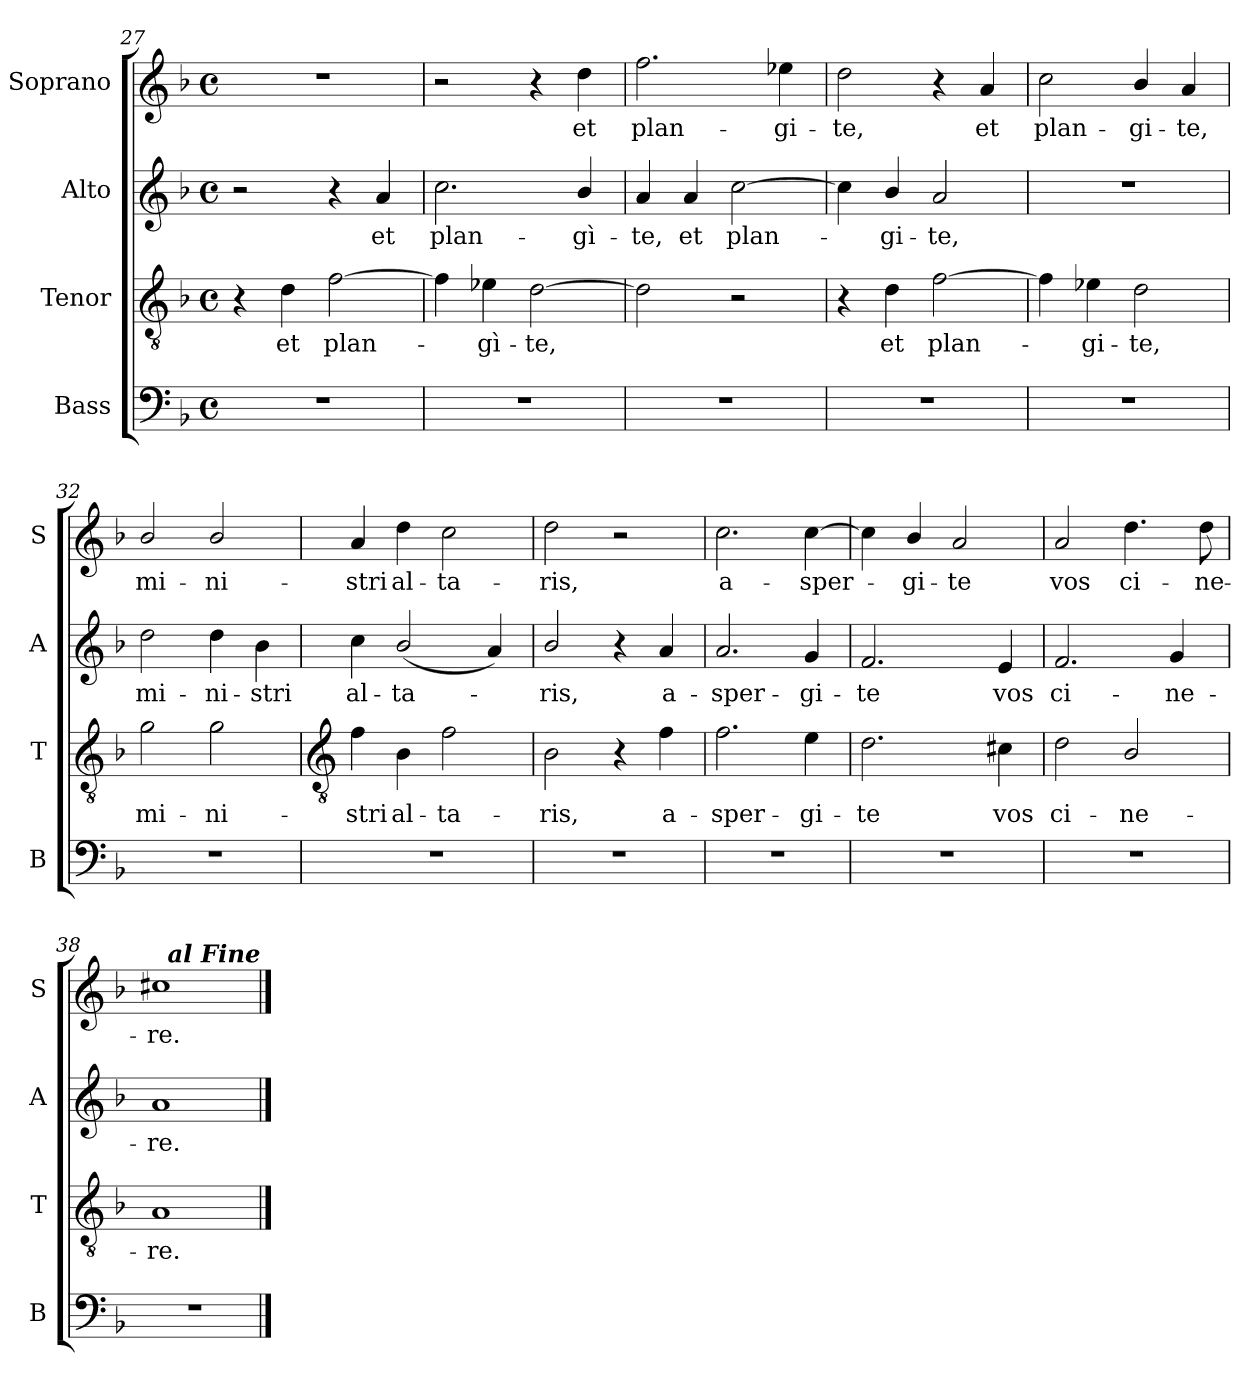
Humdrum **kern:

**kern	**kern	**text	**kern	**text	**kern	**text
*part4	*part3	*part3	*part2	*part2	*part1	*part1
*staff4	*staff3	*staff3	*staff2	*staff2	*staff1	*staff1
*I"Bass	*I"Tenor	*	*I"Alto	*	*I"Soprano	*
*I'B	*I'T	*	*I'A	*	*I'S	*
*clefF4	*clefGv2	*	*clefG2	*	*clefG2	*
*k[b-]	*k[b-]	*	*k[b-]	*	*k[b-]	*
*F:	*F:	*	*F:	*	*F:	*
*M4/4	*M4/4	*	*M4/4	*	*M4/4	*
*met(c)	*met(c)	*	*met(c)	*	*met(c)	*
=27	=27	=27	=27	=27	=27	=27
1r	4r	.	2r	.	1r	.
!	!	!LO:LY:b	!	!	!	!
.	4d	et	.	.	.	.
!	!	!LO:LY:b	!	!	!	!
.	[2f	plan-	4r	.	.	.
!	!	!	!	!LO:LY:b	!	!
.	.	.	4a	et	.	.
=28	=28	=28	=28	=28	=28	=28
!	!	!	!	!LO:LY:b	!	!
1r	4f]	.	2.cc	plan--	2r	.
!	!	!LO:LY:b	!	!	!	!
.	4e-X	gì-	.	.	.	.
!	!	!LO:LY:b	!	!	!	!
.	[2d	-te,	.	.	4r	.
!	!	!	!	!LO:LY:b	!	!LO:LY:b
.	.	.	4b-/	-gì-	4dd	et
=29	=29	=29	=29	=29	=29	=29
!	!	!	!	!LO:LY:b	!	!LO:LY:b
1r	2d]	.	4a	-te,	2.ff	plan-
!	!	!	!	!LO:LY:b	!	!
.	.	.	4a	et	.	.
!	!	!	!	!LO:LY:b	!	!
.	2r	.	[2cc	plan-	.	.
!	!	!	!	!	!	!LO:LY:b
.	.	.	.	.	4ee-X	-gi-
=30	=30	=30	=30	=30	=30	=30
!	!	!	!	!	!	!LO:LY:b
1r	4r	.	4cc]	.	2dd	-te,
!	!	!LO:LY:b	!	!LO:LY:b	!	!
.	4d	et	4b-/	gi-	.	.
!	!	!LO:LY:b	!	!LO:LY:b	!	!
.	[2f	plan-	2a	-te,	4r	.
!	!	!	!	!	!	!LO:LY:b
.	.	.	.	.	4a	et
=31	=31	=31	=31	=31	=31	=31
!	!	!	!	!	!	!LO:LY:b
1r	4f]	.	1r	.	2cc	plan-
!	!	!LO:LY:b	!	!	!	!
.	4e-X	gi-	.	.	.	.
!	!	!LO:LY:b	!	!	!	!LO:LY:b
.	2d	-te,	.	.	4b-/	-gi-
!	!	!	!	!	!	!LO:LY:b
.	.	.	.	.	4a	-te,
=32	=32	=32	=32	=32	=32	=32
!	!	!LO:LY:b	!	!LO:LY:b	!	!LO:LY:b
1r	2g	mi-	2dd	mi-	2b-/	mi-
!	!	!LO:LY:b	!	!LO:LY:b	!	!LO:LY:b
.	2g	-ni-	4dd	-ni-	2b-/	-ni-
!	!	!	!	!LO:LY:b	!	!
.	.	.	4b-	-stri	.	.
!!LO:LB:g=z
=33	=33	=33	=33	=33	=33	=33
*	*clefGv2	*	*	*	*	*
!	!	!LO:LY:b	!	!LO:LY:b	!	!LO:LY:b
1r	4f	-stri	4cc	al-	4a	-stri
!	!	!LO:LY:b	!	!LO:LY:b	!	!LO:LY:b
.	4B-	al-	(<2b-/	-ta-	4dd	al-
!	!	!LO:LY:b	!	!	!	!LO:LY:b
.	2f	-ta-	.	.	2cc	-ta-
.	.	.	4a)	.	.	.
=34	=34	=34	=34	=34	=34	=34
!	!	!LO:LY:b	!	!LO:LY:b	!	!LO:LY:b
1r	2B-	-ris,	2b-/	ris,	2dd	-ris,
.	4r	.	4r	.	2r	.
!	!	!LO:LY:b	!	!LO:LY:b	!	!
.	4f	a-	4a	a-	.	.
=35	=35	=35	=35	=35	=35	=35
!	!	!LO:LY:b	!	!LO:LY:b	!	!LO:LY:b
1r	2.f	-sper-	2.a	-sper-	2.cc	a-
!	!	!LO:LY:b	!	!LO:LY:b	!	!LO:LY:b
.	4e	-gi-	4g	-gi-	[4cc	-sper-
=36	=36	=36	=36	=36	=36	=36
!	!	!LO:LY:b	!	!LO:LY:b	!	!
1r	2.d	-te	2.f	-te	4cc]	.
!	!	!	!	!	!	!LO:LY:b
.	.	.	.	.	4b-/	gi-
!	!	!	!	!	!	!LO:LY:b
.	.	.	.	.	2a	-te
!	!	!LO:LY:b	!	!LO:LY:b	!	!
.	4c#X	vos	4e	vos	.	.
=37	=37	=37	=37	=37	=37	=37
!	!	!LO:LY:b	!	!LO:LY:b	!	!LO:LY:b
1r	2d	ci-	2.f	ci-	2a	vos
!	!	!LO:LY:b	!	!	!	!LO:LY:b
.	2B-/	-ne-	.	.	4.dd	ci-
!	!	!	!	!LO:LY:b	!	!
.	.	.	4g	-ne-	.	.
!	!	!	!	!	!	!LO:LY:b
.	.	.	.	.	8dd	-ne-
=38	=38	=38	=38	=38	=38	=38
!	!	!LO:LY:b	!	!LO:LY:b	!	!LO:LY:b
1r	1A	-re.	1a	-re.	1cc#X	-re.
!	!	!	!	!	!LO:TX:a:Bi:t=al Fine	!
==	==	==	==	==	==	==
*-	*-	*-	*-	*-	*-	*-
